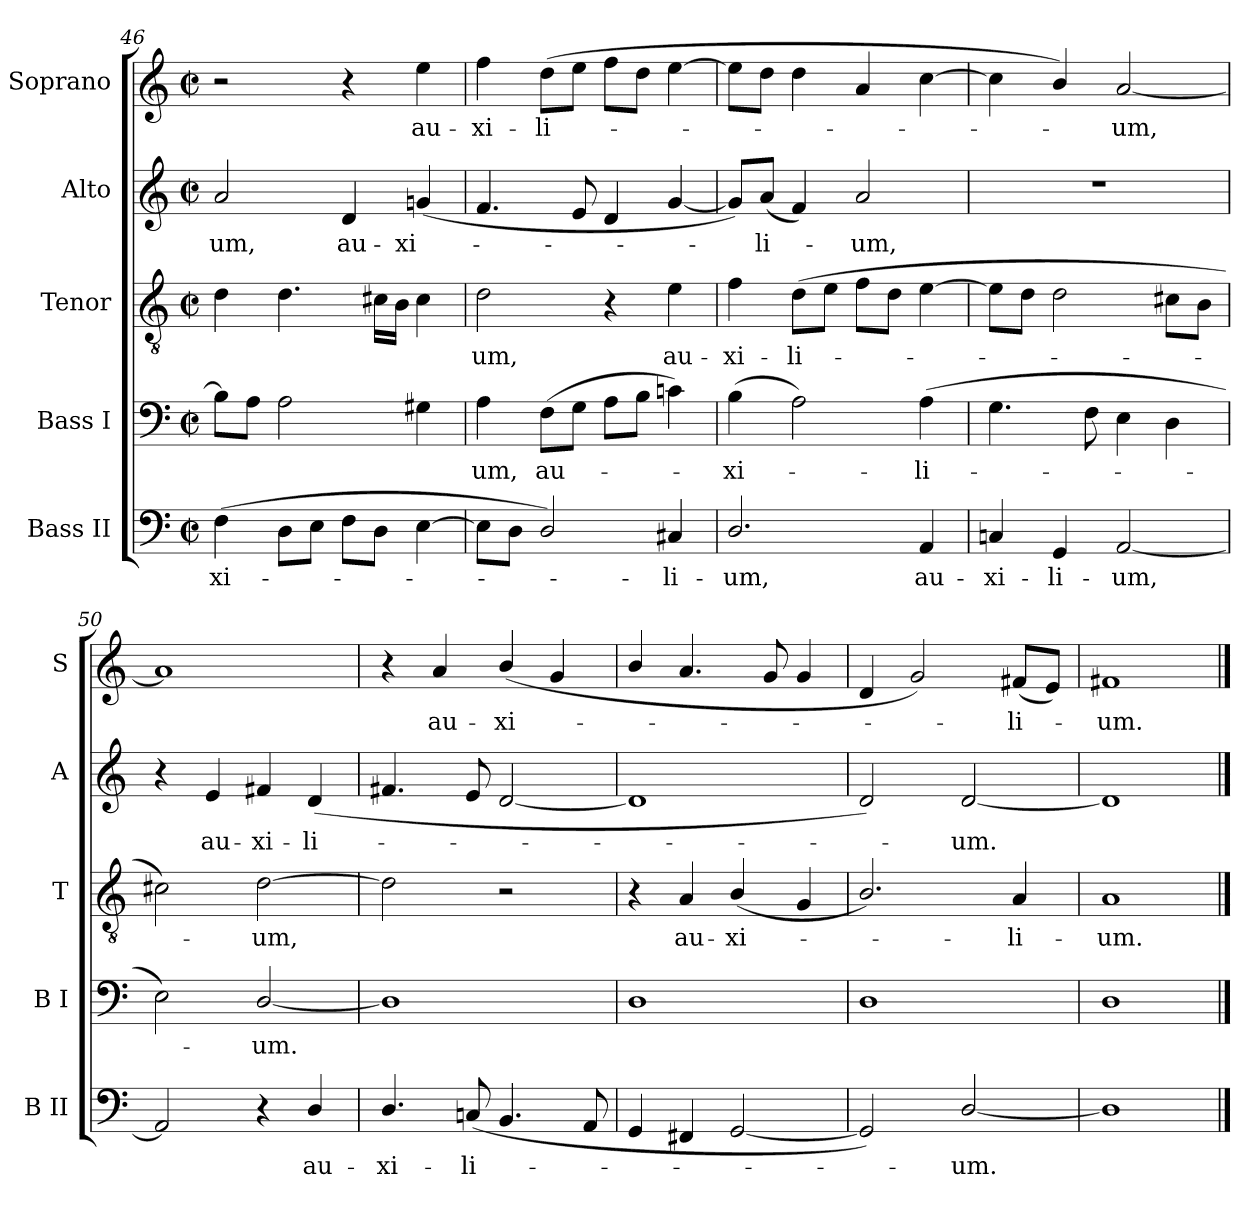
**kern	**text	**kern	**text	**kern	**text	**kern	**text	**kern	**text
*part5	*part5	*part4	*part4	*part3	*part3	*part2	*part2	*part1	*part1
*staff5	*staff5	*staff4	*staff4	*staff3	*staff3	*staff2	*staff2	*staff1	*staff1
*I"Bass II	*	*I"Bass I	*	*I"Tenor	*	*I"Alto	*	*I"Soprano	*
*I'B II	*	*I'B I	*	*I'T	*	*I'A	*	*I'S	*
*clefF4	*	*clefF4	*	*clefGv2	*	*clefG2	*	*clefG2	*
*k[]	*	*k[]	*	*k[]	*	*k[]	*	*k[]	*
*M2/2	*	*M2/2	*	*M2/2	*	*M2/2	*	*M2/2	*
*met(c|)	*	*met(c|)	*	*met(c|)	*	*met(c|)	*	*met(c|)	*
=46	=46	=46	=46	=46	=46	=46	=46	=46	=46
!	!LO:LY:b	!	!	!	!	!	!LO:LY:b	!	!
(>4F\	-xi-	8B\L]	.	4d\	.	2a/	um,	2r	.
.	.	8A\J	.	.	.	.	.	.	.
8D\L	.	2A\	.	4.d\	.	.	.	.	.
8E\J	.	.	.	.	.	.	.	.	.
!	!	!	!	!	!	!	!LO:LY:b	!	!
8F\L	.	.	.	.	.	4d/	au-	4r	.
8D\J	.	.	.	16c#X\LL	.	.	.	.	.
.	.	.	.	16B\JJ	.	.	.	.	.
!	!	!	!	!	!	!	!LO:LY:b	!	!LO:LY:b
[4E\	.	4G#X\	.	4c#\	.	(<4gni/	-xi-	4ee\	au-
!!LO:PB:g=z
=47	=47	=47	=47	=47	=47	=47	=47	=47	=47
!	!	!	!LO:LY:b	!	!LO:LY:b	!	!	!	!LO:LY:b
8E\L]	.	4A\	um,	2d\	um,	4.f/	.	4ff\	-xi-
8D\J	.	.	.	.	.	.	.	.	.
!	!	!	!LO:LY:b	!	!	!	!	!	!LO:LY:b
2D/)	.	(>8F\L	au-	.	.	.	.	(>8dd\L	-li-
.	.	8G\J	.	.	.	8e/	.	8ee\J	.
.	.	8A\L	.	4r	.	4d/	.	8ff\L	.
.	.	8B\J	.	.	.	.	.	8dd\J	.
!	!LO:LY:b	!	!	!	!LO:LY:b	!	!	!	!
4C#X/	li-	4cni\)	.	4e\	au-	[4g/	.	[4ee\	.
=48	=48	=48	=48	=48	=48	=48	=48	=48	=48
!	!LO:LY:b	!	!LO:LY:b	!	!LO:LY:b	!	!	!	!
2.D/	-um,	(>4B\	xi-	4f\	-xi-	8g/L])	.	8ee\L]	.
!	!	!	!	!	!	!	!LO:LY:b	!	!
.	.	.	.	.	.	(<8a/J	li-	8dd\J	.
!	!	!	!	!	!LO:LY:b	!	!	!	!
.	.	2A\)	.	(>8d\L	-li-	4f/)	.	4dd\	.
.	.	.	.	8e\J	.	.	.	.	.
!	!	!	!	!	!	!	!LO:LY:b	!	!
.	.	.	.	8f\L	.	2a/	um,	4a/	.
.	.	.	.	8d\J	.	.	.	.	.
!	!LO:LY:b	!	!LO:LY:b	!	!	!	!	!	!
4AA/	au-	(>4A\	li-	[4e\	.	.	.	[4cc\	.
=49	=49	=49	=49	=49	=49	=49	=49	=49	=49
!	!LO:LY:b	!	!	!	!	!	!	!	!
4Cni/	-xi-	4.G\	.	8e\L]	.	1r	.	4cc\]	.
.	.	.	.	8d\J	.	.	.	.	.
!	!LO:LY:b	!	!	!	!	!	!	!	!
4GG/	-li-	.	.	2d\	.	.	.	4b/)	.
.	.	8F\	.	.	.	.	.	.	.
!	!LO:LY:b	!	!	!	!	!	!	!	!LO:LY:b
[2AA/	-um,	4E\	.	.	.	.	.	[2a/	um,
.	.	4D\	.	8c#X\L	.	.	.	.	.
.	.	.	.	8B\J	.	.	.	.	.
=50	=50	=50	=50	=50	=50	=50	=50	=50	=50
2AA/]	.	2E\)	.	2c#X\)	.	4r	.	1a]	.
!	!	!	!	!	!	!	!LO:LY:b	!	!
.	.	.	.	.	.	4e/	au-	.	.
!	!	!	!LO:LY:b	!	!LO:LY:b	!	!LO:LY:b	!	!
4r	.	[2D/	um.	[2d\	um,	4f#X/	-xi-	.	.
!	!LO:LY:b	!	!	!	!	!	!LO:LY:b	!	!
4D/	au-	.	.	.	.	(<4d/	-li-	.	.
=51	=51	=51	=51	=51	=51	=51	=51	=51	=51
!	!LO:LY:b	!	!	!	!	!	!	!	!
4.D/	-xi-	1D]	.	2d\]	.	4.f#X/	.	4r	.
!	!	!	!	!	!	!	!	!	!LO:LY:b
.	.	.	.	.	.	.	.	4a/	au-
!	!LO:LY:b	!	!	!	!	!	!	!	!
(<8Cn/	-li-	.	.	.	.	8e/	.	.	.
!	!	!	!	!	!	!	!	!	!LO:LY:b
4.BB/	.	.	.	2r	.	[2d/	.	(<4b/	-xi-
.	.	.	.	.	.	.	.	4g/	.
8AA/	.	.	.	.	.	.	.	.	.
=52	=52	=52	=52	=52	=52	=52	=52	=52	=52
*	*	*	*	*	*	*	*	*MM89	*
4GG/	.	1D	.	4r	.	1d]	.	4b/	.
*	*	*	*	*	*	*	*	*MM86	*
!	!	!	!	!	!LO:LY:b	!	!	!	!
4FF#X/	.	.	.	4A/	au-	.	.	4.a/	.
!	!	!	!	!	!LO:LY:b	!	!	!	!
[2GG/	.	.	.	(<4B/	-xi-	.	.	.	.
*	*	*	*	*	*	*	*	*MM84	*
.	.	.	.	.	.	.	.	8g/	.
*	*	*	*	*	*	*	*	*MM83	*
.	.	.	.	4G/	.	.	.	4g/	.
=53	=53	=53	=53	=53	=53	=53	=53	=53	=53
*	*	*	*	*	*	*	*	*MM81	*
2GG/])	.	1D	.	2.B/)	.	2d/)	.	4d/	.
*	*	*	*	*	*	*	*	*MM79	*
.	.	.	.	.	.	.	.	2g/)	.
!	!LO:LY:b	!	!	!	!	!	!LO:LY:b	!	!
[2D/	um.	.	.	.	.	[2d/	um.	.	.
*	*	*	*	*	*	*	*	*MM77	*
!	!	!	!	!	!LO:LY:b	!	!	!	!LO:LY:b
.	.	.	.	4A/	li-	.	.	(<8f#X/L	li-
*	*	*	*	*	*	*	*	*MM76	*
.	.	.	.	.	.	.	.	8e/J)	.
!!LO:LB:g=z
=54	=54	=54	=54	=54	=54	=54	=54	=54	=54
*	*	*	*	*	*	*	*	*MM76	*
!	!	!	!	!	!LO:LY:b	!	!	!	!LO:LY:b
1D]	.	1D	.	1A	-um.	1d]	.	1f#X	um.
==	==	==	==	==	==	==	==	==	==
*-	*-	*-	*-	*-	*-	*-	*-	*-	*-
